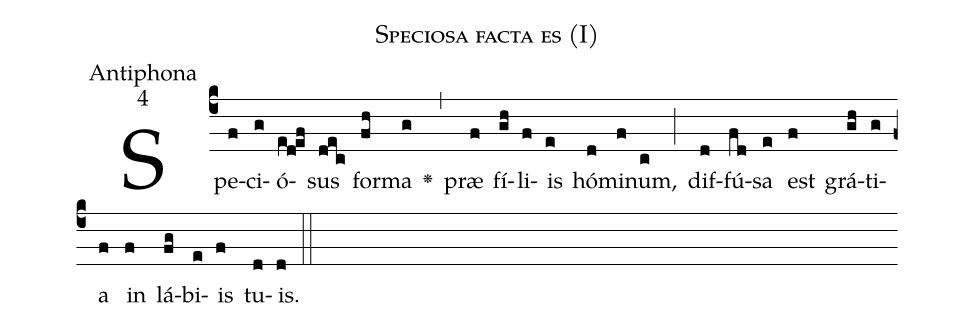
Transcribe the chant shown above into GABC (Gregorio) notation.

name:Speciosa facta es (I);
office-part:Antiphona;
mode:4;
%%
(c4)Spe(f)ci(g)ó(ed!ef)sus(dec) for(fh)ma(g) <v>\greheightstar</v>(,) præ(f) fí(gh)li(f)is(e) hó(d)mi(f)num,(c) (;) dif(d)fú(fd)sa(e) est(f) grá(gh)ti(g)a(f) in(f) lá(fg)bi(e)is(f) tu(d)is.(d::)
